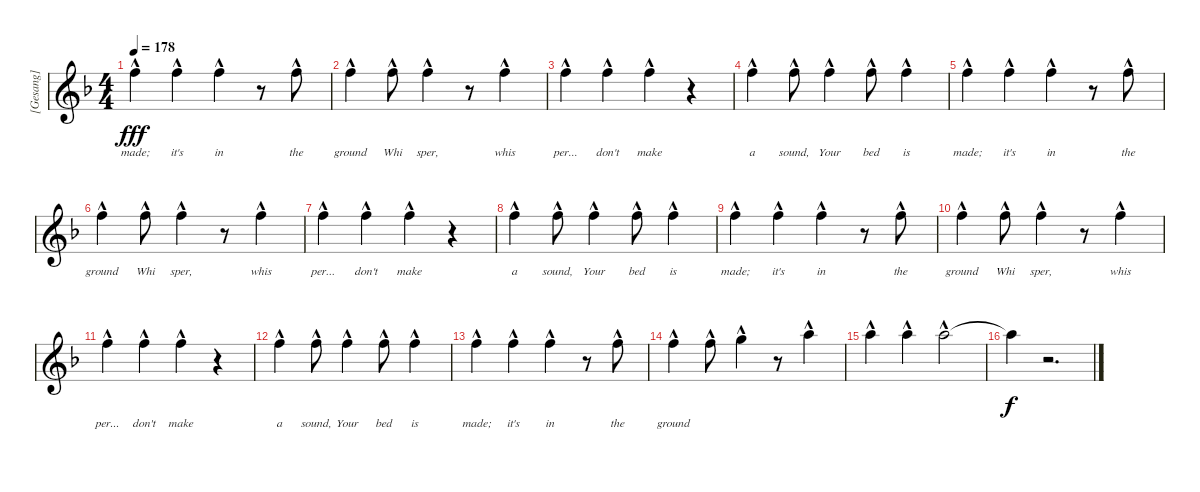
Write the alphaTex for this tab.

\track ("[Gesang]" "[Gesang]") {instrument tenorsax}
\staff {score}
\tuning (E4 B3 G3 D3 A2 D2) {hide}
\ts (4 4)
\tempo 178
\clef g2
\ks dminor
13.1{hac}.4{lyrics (0 "made;") lyrics (1 "") lyrics (2 "") lyrics (3 "") lyrics (4 "") dy fff} 13.1{hac}.4{lyrics (0 "it's") lyrics (1 "") lyrics (2 "") lyrics (3 "") lyrics (4 "")} 13.1{hac}.4{lyrics (0 "in") lyrics (1 "") lyrics (2 "") lyrics (3 "") lyrics (4 "")} r.8 13.1{hac}.8{lyrics (0 "the") lyrics (1 "") lyrics (2 "") lyrics (3 "") lyrics (4 "")} |
13.1{hac}.4{lyrics (0 "ground") lyrics (1 "") lyrics (2 "") lyrics (3 "") lyrics (4 "")} 13.1{hac}.8{lyrics (0 "Whi") lyrics (1 "") lyrics (2 "") lyrics (3 "") lyrics (4 "")} 13.1{hac}.4{lyrics (0 "sper,") lyrics (1 "") lyrics (2 "") lyrics (3 "") lyrics (4 "")} r.8 13.1{hac}.4{lyrics (0 "whis") lyrics (1 "") lyrics (2 "") lyrics (3 "") lyrics (4 "")} |
13.1{hac}.4{lyrics (0 "per...") lyrics (1 "") lyrics (2 "") lyrics (3 "") lyrics (4 "")} 13.1{hac}.4{lyrics (0 "don't") lyrics (1 "") lyrics (2 "") lyrics (3 "") lyrics (4 "")} 13.1{hac}.4{lyrics (0 "make") lyrics (1 "") lyrics (2 "") lyrics (3 "") lyrics (4 "")} r.4 |
13.1{hac}.4{lyrics (0 "a") lyrics (1 "") lyrics (2 "") lyrics (3 "") lyrics (4 "")} 13.1{hac}.8{lyrics (0 "sound,") lyrics (1 "") lyrics (2 "") lyrics (3 "") lyrics (4 "")} 13.1{hac}.4{lyrics (0 "Your") lyrics (1 "") lyrics (2 "") lyrics (3 "") lyrics (4 "")} 13.1{hac}.8{lyrics (0 "bed") lyrics (1 "") lyrics (2 "") lyrics (3 "") lyrics (4 "")} 13.1{hac}.4{lyrics (0 "is") lyrics (1 "") lyrics (2 "") lyrics (3 "") lyrics (4 "")} |
13.1{hac}.4{lyrics (0 "made;") lyrics (1 "") lyrics (2 "") lyrics (3 "") lyrics (4 "")} 13.1{hac}.4{lyrics (0 "it's") lyrics (1 "") lyrics (2 "") lyrics (3 "") lyrics (4 "")} 13.1{hac}.4{lyrics (0 "in") lyrics (1 "") lyrics (2 "") lyrics (3 "") lyrics (4 "")} r.8 13.1{hac}.8{lyrics (0 "the") lyrics (1 "") lyrics (2 "") lyrics (3 "") lyrics (4 "")} |
13.1{hac}.4{lyrics (0 "ground") lyrics (1 "") lyrics (2 "") lyrics (3 "") lyrics (4 "")} 13.1{hac}.8{lyrics (0 "Whi") lyrics (1 "") lyrics (2 "") lyrics (3 "") lyrics (4 "")} 13.1{hac}.4{lyrics (0 "sper,") lyrics (1 "") lyrics (2 "") lyrics (3 "") lyrics (4 "")} r.8 13.1{hac}.4{lyrics (0 "whis") lyrics (1 "") lyrics (2 "") lyrics (3 "") lyrics (4 "")} |
13.1{hac}.4{lyrics (0 "per...") lyrics (1 "") lyrics (2 "") lyrics (3 "") lyrics (4 "")} 13.1{hac}.4{lyrics (0 "don't") lyrics (1 "") lyrics (2 "") lyrics (3 "") lyrics (4 "")} 13.1{hac}.4{lyrics (0 "make") lyrics (1 "") lyrics (2 "") lyrics (3 "") lyrics (4 "")} r.4 |
13.1{hac}.4{lyrics (0 "a") lyrics (1 "") lyrics (2 "") lyrics (3 "") lyrics (4 "")} 13.1{hac}.8{lyrics (0 "sound,") lyrics (1 "") lyrics (2 "") lyrics (3 "") lyrics (4 "")} 13.1{hac}.4{lyrics (0 "Your") lyrics (1 "") lyrics (2 "") lyrics (3 "") lyrics (4 "")} 13.1{hac}.8{lyrics (0 "bed") lyrics (1 "") lyrics (2 "") lyrics (3 "") lyrics (4 "")} 13.1{hac}.4{lyrics (0 "is") lyrics (1 "") lyrics (2 "") lyrics (3 "") lyrics (4 "")} |
13.1{hac}.4{lyrics (0 "made;") lyrics (1 "") lyrics (2 "") lyrics (3 "") lyrics (4 "")} 13.1{hac}.4{lyrics (0 "it's") lyrics (1 "") lyrics (2 "") lyrics (3 "") lyrics (4 "")} 13.1{hac}.4{lyrics (0 "in") lyrics (1 "") lyrics (2 "") lyrics (3 "") lyrics (4 "")} r.8 13.1{hac}.8{lyrics (0 "the") lyrics (1 "") lyrics (2 "") lyrics (3 "") lyrics (4 "")} |
13.1{hac}.4{lyrics (0 "ground") lyrics (1 "") lyrics (2 "") lyrics (3 "") lyrics (4 "")} 13.1{hac}.8{lyrics (0 "Whi") lyrics (1 "") lyrics (2 "") lyrics (3 "") lyrics (4 "")} 13.1{hac}.4{lyrics (0 "sper,") lyrics (1 "") lyrics (2 "") lyrics (3 "") lyrics (4 "")} r.8 13.1{hac}.4{lyrics (0 "whis") lyrics (1 "") lyrics (2 "") lyrics (3 "") lyrics (4 "")} |
13.1{hac}.4{lyrics (0 "per...") lyrics (1 "") lyrics (2 "") lyrics (3 "") lyrics (4 "")} 13.1{hac}.4{lyrics (0 "don't") lyrics (1 "") lyrics (2 "") lyrics (3 "") lyrics (4 "")} 13.1{hac}.4{lyrics (0 "make") lyrics (1 "") lyrics (2 "") lyrics (3 "") lyrics (4 "")} r.4 |
13.1{hac}.4{lyrics (0 "a") lyrics (1 "") lyrics (2 "") lyrics (3 "") lyrics (4 "")} 13.1{hac}.8{lyrics (0 "sound,") lyrics (1 "") lyrics (2 "") lyrics (3 "") lyrics (4 "")} 13.1{hac}.4{lyrics (0 "Your") lyrics (1 "") lyrics (2 "") lyrics (3 "") lyrics (4 "")} 13.1{hac}.8{lyrics (0 "bed") lyrics (1 "") lyrics (2 "") lyrics (3 "") lyrics (4 "")} 13.1{hac}.4{lyrics (0 "is") lyrics (1 "") lyrics (2 "") lyrics (3 "") lyrics (4 "")} |
13.1{hac}.4{lyrics (0 "made;") lyrics (1 "") lyrics (2 "") lyrics (3 "") lyrics (4 "")} 13.1{hac}.4{lyrics (0 "it's") lyrics (1 "") lyrics (2 "") lyrics (3 "") lyrics (4 "")} 13.1{hac}.4{lyrics (0 "in") lyrics (1 "") lyrics (2 "") lyrics (3 "") lyrics (4 "")} r.8 13.1{hac}.8{lyrics (0 "the") lyrics (1 "") lyrics (2 "") lyrics (3 "") lyrics (4 "")} |
13.1{hac}.4{lyrics (0 "ground") lyrics (1 "") lyrics (2 "") lyrics (3 "") lyrics (4 "")} 13.1{hac}.8 15.1{hac}.4 r.8 17.1{hac}.4 |
17.1{hac}.4 17.1{hac}.4 17.1{hac}.2 |
17.1{t}.4{dy f} r.2{d}
